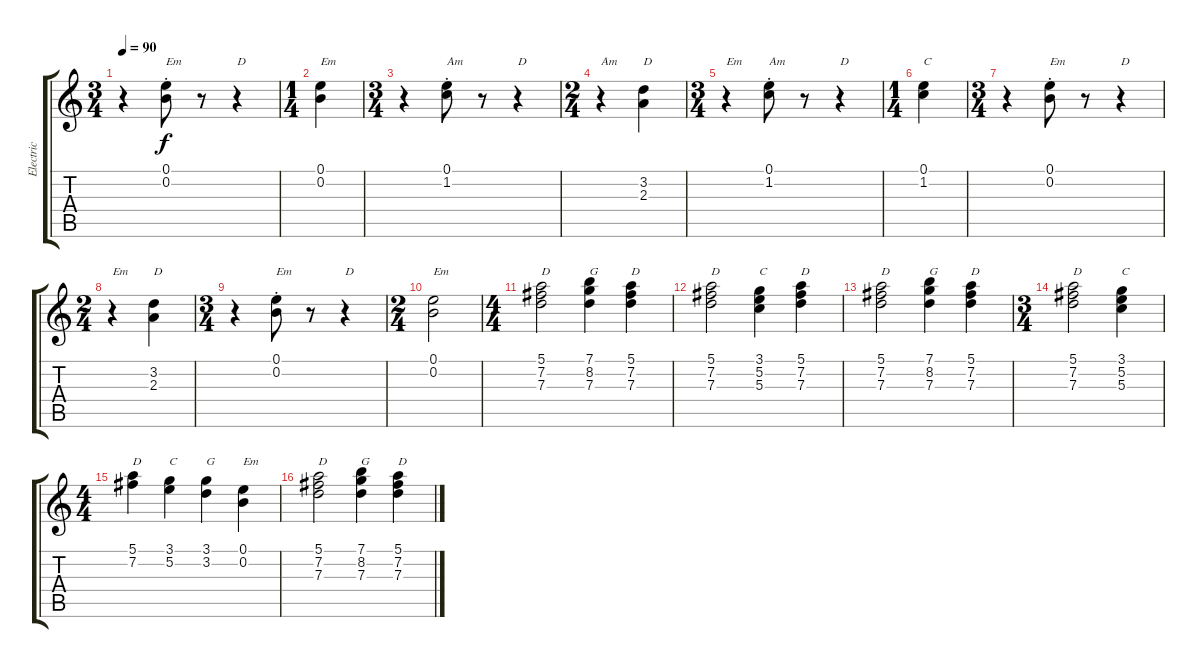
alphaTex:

\track ("Electric" "Electric") {instrument overdrivenguitar}
\staff {score tabs}
\tuning (E4 B3 G3 D3 A2 E2) {hide}
\ts (3 4)
\tempo 90
\clef g2
\ks c
r.4{dy f} (0.1{st} 0.2{st}).8{txt "Em"} r.8 r.4{txt "D"} |
\ts (1 4)
(0.1 0.2).4{txt "Em"} |
\ts (3 4)
r.4 (0.1{st} 1.2{st}).8{txt "Am"} r.8 r.4{txt "D"} |
\ts (2 4)
r.4{txt "Am"} (3.2 2.3).4{txt "D"} |
\ts (3 4)
r.4{txt "Em"} (0.1{st} 1.2{st}).8{txt "Am"} r.8 r.4{txt "D"} |
\ts (1 4)
(0.1 1.2).4{txt "C"} |
\ts (3 4)
r.4 (0.1{st} 0.2{st}).8{txt "Em"} r.8 r.4{txt "D"} |
\ts (2 4)
r.4{txt "Em"} (3.2 2.3).4{txt "D"} |
\ts (3 4)
r.4 (0.1{st} 0.2{st}).8{txt "Em"} r.8 r.4{txt "D"} |
\ts (2 4)
(0.1 0.2).2{txt "Em"} |
\ts (4 4)
(5.1 7.2 7.3).2{txt "D"} (7.1 8.2 7.3).4{txt "G"} (5.1 7.2 7.3).4{txt "D"} |
(5.1 7.2 7.3).2{txt "D"} (3.1 5.2 5.3).4{txt "C"} (5.1 7.2 7.3).4{txt "D"} |
(5.1 7.2 7.3).2{txt "D"} (7.1 8.2 7.3).4{txt "G"} (5.1 7.2 7.3).4{txt "D"} |
\ts (3 4)
(5.1 7.2 7.3).2{txt "D"} (3.1 5.2 5.3).4{txt "C"} |
\ts (4 4)
(5.1 7.2).4{txt "D"} (3.1 5.2).4{txt "C"} (3.1 3.2).4{txt "G"} (0.1 0.2).4{txt "Em"} |
(5.1 7.2 7.3).2{txt "D"} (7.1 8.2 7.3).4{txt "G"} (5.1 7.2 7.3).4{txt "D"}
